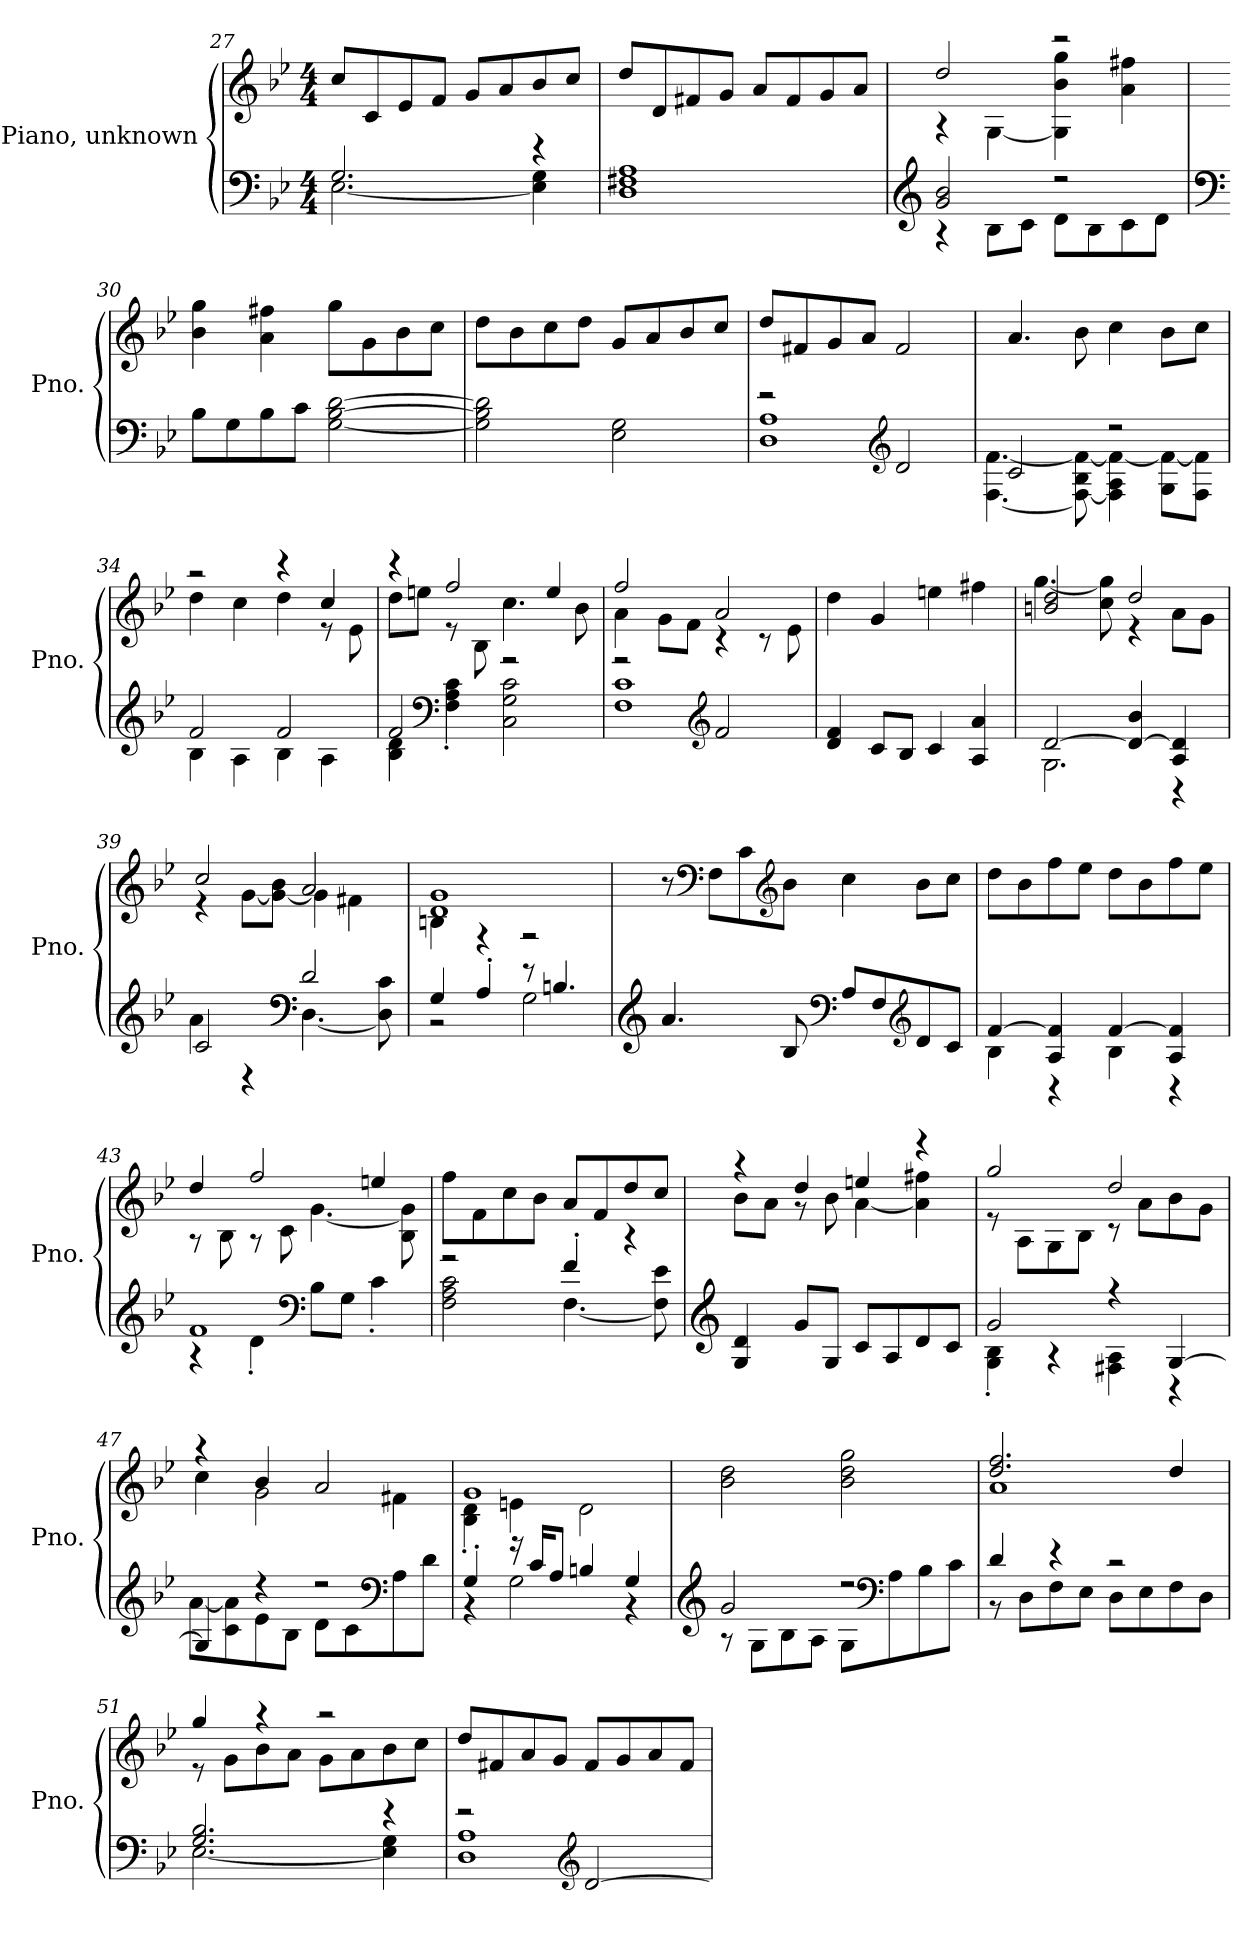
**kern	**kern
*part1	*part1
*staff2	*staff1
*I"Piano, unknown	*
*I'Pno.	*
*clefF4	*clefG2
*k[b-e-]	*k[b-e-]
*M4/4	*M4/4
=27	=27
*^	*
2.G/	[2.E-\	8cc/L
.	.	8c/
.	.	8e-/
.	.	8f/J
.	.	8g/L
.	.	8a/
4r	4E-\] 4G\	8b-/
.	.	8cc/J
*v	*v	*
!!LO:LB:g=z
=28	=28
1D 1F#X 1A	8dd/L
.	8d/
.	8f#X/
.	8g/J
.	8a/L
.	8f#/
.	8g/
.	8a/J
=29	=29
*clefG2	*
*^	*^
2g/ 2b-/	4r	2dd/	4r
.	8B-\L	.	[4G\
.	8c\J	.	.
2r	8d\L	2r	4G\] 4b-\ 4gg\
.	8B-\	.	.
.	8c\	.	4a\ 4ff#X\
.	8d\J	.	.
*v	*v	*	*
*	*v	*v
=30	=30
*clefF4	*
8B-\L	4b-\ 4gg\
8G\	.
8B-\	4a\ 4ff#X\
8c\J	.
[2G\ [2B-\ [2d\	8gg\L
.	8g\
.	8b-\
.	8cc\J
=31	=31
2G\] 2B-\] 2d\]	8dd\L
.	8b-\
.	8cc\
.	8dd\J
2E-\ 2G\	8g/L
.	8a/
.	8b-/
.	8cc/J
!!LO:PB:g=z
=32	=32
*^	*
2r	1D 1A	8dd/L
.	.	8f#X/
.	.	8g/
.	.	8a/J
*clefG2	*	*
2d/	.	2f#/
=33	=33	=33
2c/	[4.F\ [4.f\	4.a/
.	8F\_ 8B-\ 8f\_	8b-\
2r	4F\] 4A\ 4f\_	4cc\
.	8G\ 8f\_L	8b-\L
.	8F\ 8f\]J	8cc\J
=34	=34	=34
*	*	*^
2f/	4B-\	2r	4dd\
.	4A\	.	4cc\
2f/	4B-\	4r	4dd\
.	4A\	4cc/	8r
.	.	.	8e-\
=35	=35	=35	=35
2f/	4B-\ 4d\	4r	8dd\L
.	.	.	8een\J
*clefF4	*	*	*
.	4F\' 4A\' 4c\'	2ff/	8r
.	.	.	8B-\
2r	2C\ 2G\ 2c\	.	4.cc\
.	.	4ee/	.
.	.	.	8b-\
=36	=36	=36	=36
2r	1F 1c	2ff/	4a\
.	.	.	8g\L
.	.	.	8f\J
*clefG2	*	*	*
2f/	.	2a/	4r
.	.	.	8r
.	.	.	8e-\
*v	*v	*	*
*	*v	*v
!!LO:LB:g=z
=37	=37
4d/ 4f/	4dd\
8c/L	4g/
8B-/J	.
4c/	4een\
4A/ 4a/	4ff#X\
=38	=38
*^	*^
[2d/	2.G\	2bn/ 2dd/	[4.gg\
.	.	.	8cc\ 8gg\]
4d/_ 4b-/	.	2dd/	4r
4A/ 4d/]	4r	.	8a\L
.	.	.	8g\J
=39	=39	=39	=39
2c/	4a\	2cc/	4r
.	4r	.	[8g\L
.	.	.	8g\_ 8b-\J
*clefF4	*	*	*
2d/	[4.D\	2a/	4g\]
.	.	.	4f#X\
.	8D\] 8c\	.	.
=40	=40	=40	=40
4G/	2r	1d 1g	4Bn\
4A'/	.	.	4r
8r	2G\	.	2r
4.Bn/	.	.	.
*v	*v	*	*
*	*v	*v
!!LO:LB:g=z
=41	=41
*clefG2	*
4.a/	8r
*	*clefF4
.	8F\L
.	8c\
*	*clefG2
8B-/	8b-\J
*clefF4	*
8A/L	4cc\
8F/	.
*clefG2	*
8d/	8b-\L
8c/J	8cc\J
=42	=42
*^	*
[4f/	4B-\	8dd\L
.	.	8b-\
4A/ 4f/]	4r	8ff\
.	.	8ee-\J
[4f/	4B-\	8dd\L
.	.	8b-\
4A/ 4f/]	4r	8ff\
.	.	8ee-\J
=43	=43	=43
*	*	*^
1f	4r	4dd/	8r
.	.	.	8B-\
.	4d'\	2ff/	8r
.	.	.	8c\
*clefF4	*	*	*
.	8B-\L	.	[4.g\
.	8G\J	.	.
.	4c'\	4een/	.
.	.	.	8B-\ 8g\]
*	*	*v	*v
=44	=44	=44
2r	2F\ 2A\ 2c\	8ff\L
.	.	8f\
.	.	8cc\
.	.	8b-\J
4f'/	[4.F\	8a/L
.	.	8f/
4r	.	8dd/
.	8F\] 8e-\	8cc/J
*v	*v	*
!!LO:LB:g=z
=45	=45
*clefG2	*
*	*^
4G/ 4d/	4r	8b-\L
.	.	8a\J
8g/L	4dd/	8r
8G/J	.	8b-\
8c/L	4een/	[4a\
8A/	.	.
8d/	4r	4a\] 4ff#X\
8c/J	.	.
=46	=46	=46
*^	*	*
2g/	4G\' 4B-\'	2gg/	8r
.	.	.	8A\L
.	4r	.	8G\
.	.	.	8B-\J
4r	4F#X\ 4A\	2dd/	8r
.	.	.	8a\L
[4G/	4r	.	8b-\
.	.	.	8g\J
=47	=47	=47	=47
4G/]	[8a\L	4r	4cc\
.	8c\ 8a\]	.	.
4r	8e-\	4b-/	2g\
.	8B-\J	.	.
2r	8d\L	2a/	.
.	8c\	.	.
*clefF4	*	*	*
.	8A\	.	4f#X\
.	8d\J	.	.
=48	=48	=48	=48
4G'/	4r	1g	4B-\' 4d\'
16r	2G\	.	4en\
16c/KL	.	.	.
8A/J	.	.	.
4Bn/	.	.	2d\
4G/	4r	.	.
*	*	*v	*v
!!LO:LB:g=z
=49	=49	=49
*clefG2	*	*
2g/	8r	2b-\ 2dd\
.	8G\L	.
.	8B-\	.
.	8A\J	.
2r	8G\L	2b-\ 2dd\ 2gg\
*clefF4	*	*
.	8A\	.
.	8B-\	.
.	8c\J	.
=50	=50	=50
*	*	*^
4d/	8r	2.dd/ 2.ff/	1a
.	8D\L	.	.
4r	8F\	.	.
.	8E-\J	.	.
2r	8D\L	.	.
.	8E-\	.	.
.	8F\	4dd/	.
.	8D\J	.	.
=51	=51	=51	=51
2.G/ 2.B-/	[2.E-\	4gg/	8r
.	.	.	8g\L
.	.	4r	8b-\
.	.	.	8a\J
.	.	2r	8g\L
.	.	.	8a\
4r	4E-\] 4G\	.	8b-\
.	.	.	8cc\J
*	*	*v	*v
=52	=52	=52
2r	1D 1A	8dd/L
.	.	8f#X/
.	.	8a/
.	.	8g/J
*clefG2	*	*
[2d/	.	8f#/L
.	.	8g/
.	.	8a/
.	.	8f#/J
*v	*v	*
=	=
*-	*-
